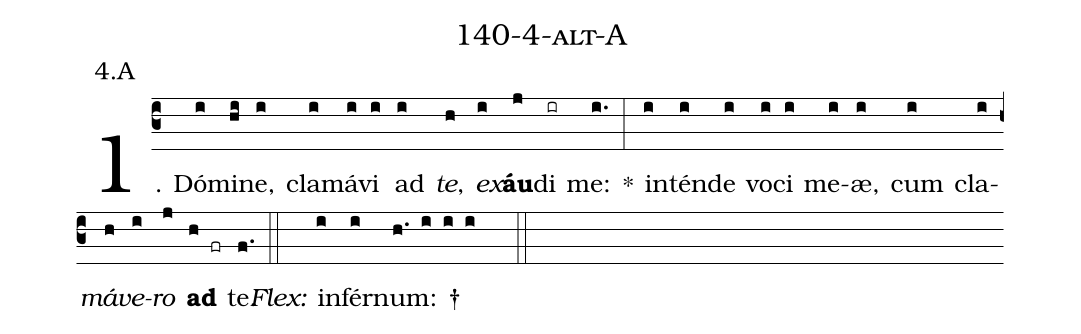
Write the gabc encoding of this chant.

name: 140-4-alt-A;
annotation: 4.A;
%%
(c3)1. Dó(i)mi(hi)ne,(i) cla(i)má(i)vi(i) ad(i) <i>te</i>,(h) <i>ex</i>(i)<b>áu</b>(j)di(ir) me:(i.) *(:) in(i)tén(i)de(i) vo(i)ci(i) me(i)æ,(i) cum(i) cla(i)<i>má</i>(h)<i>ve</i>(i)<i>ro</i>(j) <b>ad</b>(h fr) te.(f.) (::)
<i>Flex:</i>()  in(i)fér(i)num: †(h. i i i  ::)
